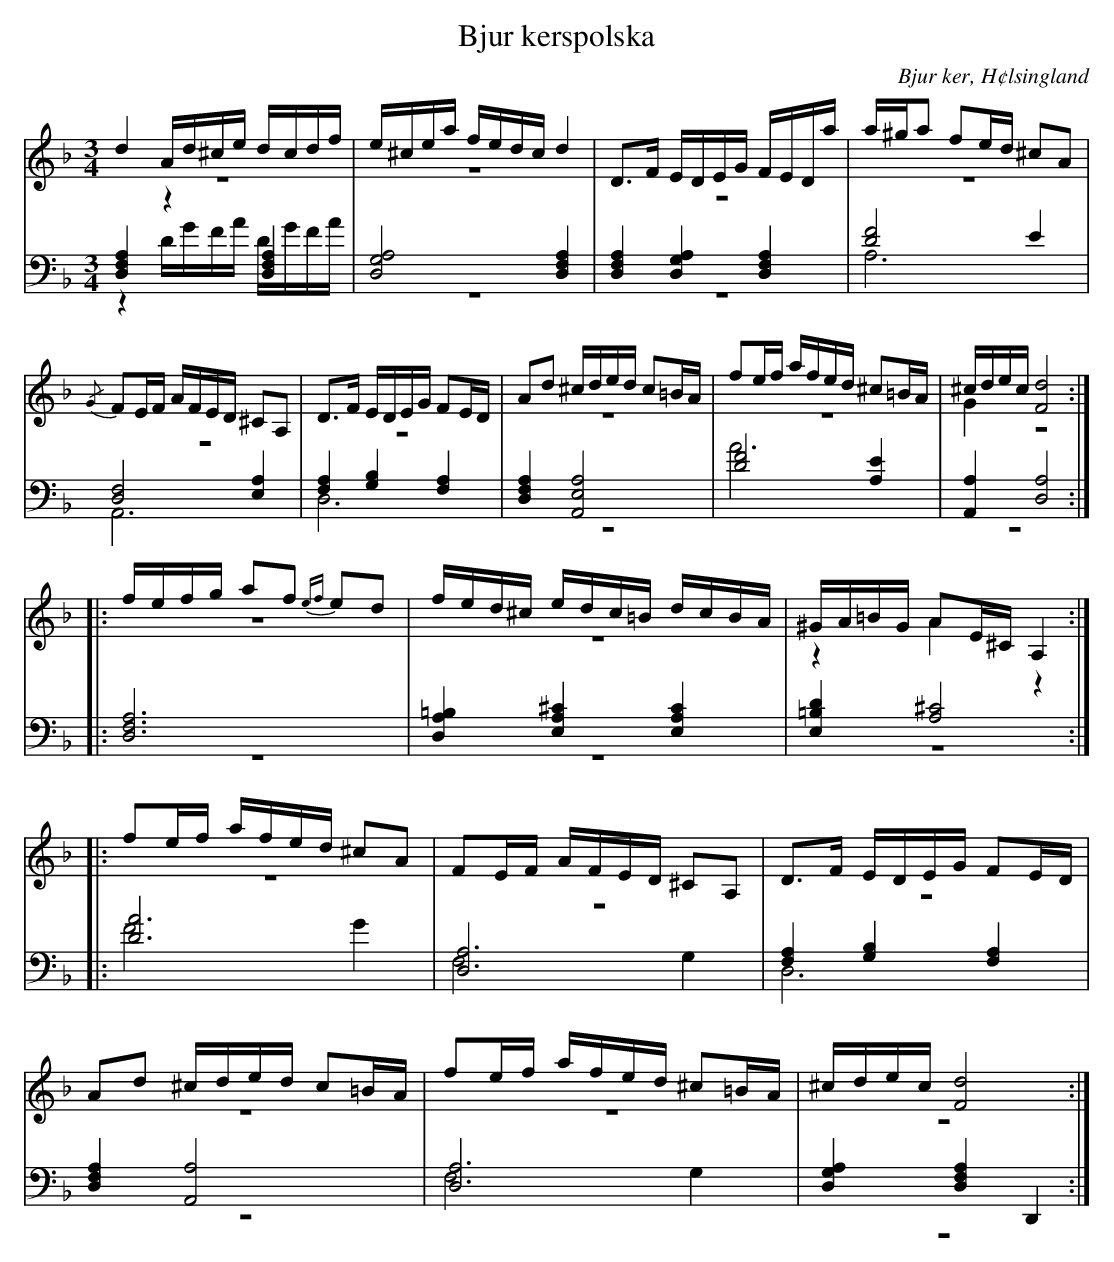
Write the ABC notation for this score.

X:1
T: Bjur kerspolska
O: Bjur ker, H¢lsingland
M: 3/4
L: 1/16
K: Dm
V:1
V:2 merge
V:3
V:4 merge
V:1
d4 Ad^ce dcdf |e^cea fedc d4|D2>F2 EDEG FEDa|a^ga2 f2ed ^c2A2|
{/G}F2EF AFED ^C2A,2|D2>F2 EDEG F2ED|A2d2 ^cded c2=BA|f2ef afed ^c2=BA|^cdec [F8d8]:|
|:fefg a2f2 {ef}e2d2 |fed^c edc=B dcBA|^GA=BG A2E^C A,4:|
|:f2ef afed ^c2A2|F2EF AFED ^C2A,2|D2>F2 EDEG F2ED|
A2d2 ^cded c2=BA|f2ef afed ^c2=BA|^cdec [F8d8]:|
V:2
z12|z12|z12|z12|
z12|z12|z12|z12|G4 z8:|
|:z12|z12|z4 A4 z4:|
|:z12|z12|z12|
z12|z12|z12:|
V:3 clef=bass
[D,4F,4A,4] z4 [D,4F,4A,4]|[D,8G,8A,8] [D,4F,4A,4]|[D,4F,4A,4] [D,4G,4A,4] [D,4F,4A,4]|[D8F8] E4|
[D,8F,8] [E,4A,4]|[F,4A,4] [G,4B,4] [F,4A,4]|[D,4F,4A,4] [A,,8E,8A,8]|[D8F8] [A,4E4]|[A,,4A,4] [D,8A,8]:|
|:[D,12F,12A,12]|[D,4A,4=B,4] [E,4A,4^C4] [E,4A,4C4]|[E,4=B,4D4] [A,8^C8]:|
|:[D12A12]|[D,12A,12]|[F,4A,4] [G,4B,4] [F,4A,4]|
[D,4F,4A,4] [A,,8A,8]|[D,12A,12]|[D,4G,4A,4] [D,4F,4A,4] D,,4:|
V:4 clef=bass
z4 DGFA DGFA|z12|z12|A,12|
A,,12|D,12|z12|A12|z12:|
|:z12|z12|z12:|
|:F8 G4|F,8 G,4|D,12|
z12|F,8 G,4|z12:|
